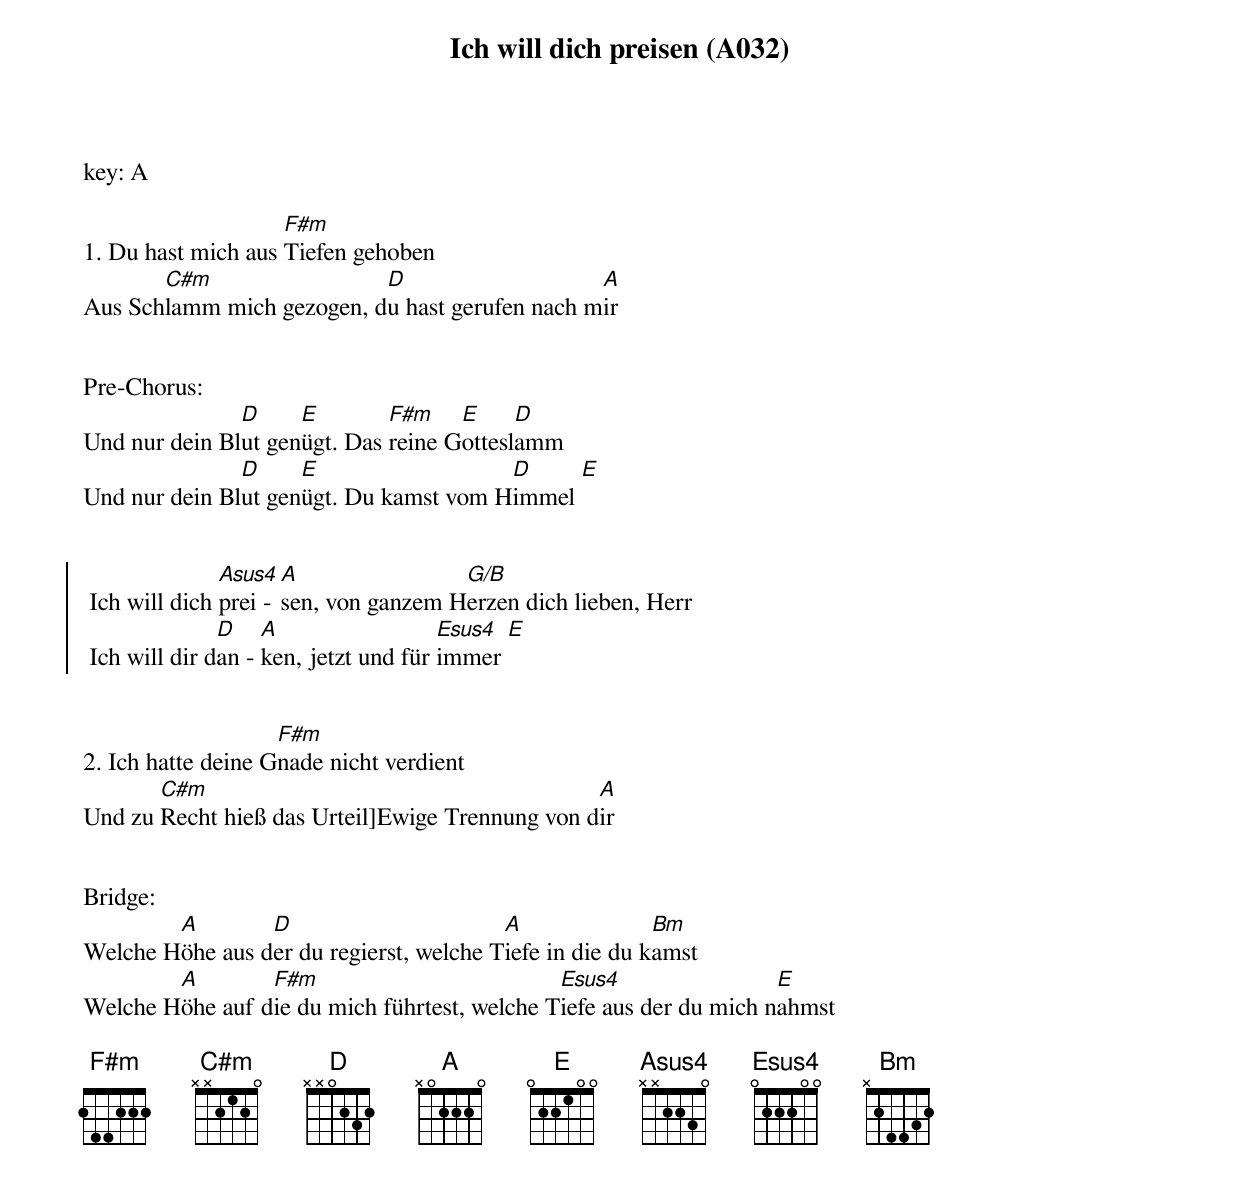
{title: Ich will dich preisen (A032)}
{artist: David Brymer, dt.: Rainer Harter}
key: A

1. Du hast mich aus [F#m]Tiefen gehoben
Aus Sch[C#m]lamm mich gezogen, d[D]u hast gerufen nach m[A]ir


Pre-Chorus:
Und nur dein Bl[D]ut gen[E]ügt. Das [F#m]reine G[E]ottesl[D]amm
Und nur dein Bl[D]ut gen[E]ügt. Du kamst vom H[D]immel [E]


{soc}
 Ich will dich [Asus4]prei - [A]sen, von ganzem H[G/B]erzen dich lieben, Herr
 Ich will dir d[D]an - [A]ken, jetzt und für [Esus4]immer [E]
 {eoc}


2. Ich hatte deine G[F#m]nade nicht verdient
Und zu [C#m]Recht hieß das Urteil]Ewige Trennung von d[A]ir


Bridge:
Welche H[A]öhe aus d[D]er du regierst, welche T[A]iefe in die du k[Bm]amst
Welche H[A]öhe auf d[F#m]ie du mich führtest, welche T[Esus4]iefe aus der du mich n[E]ahmst

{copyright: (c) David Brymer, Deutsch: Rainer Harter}
